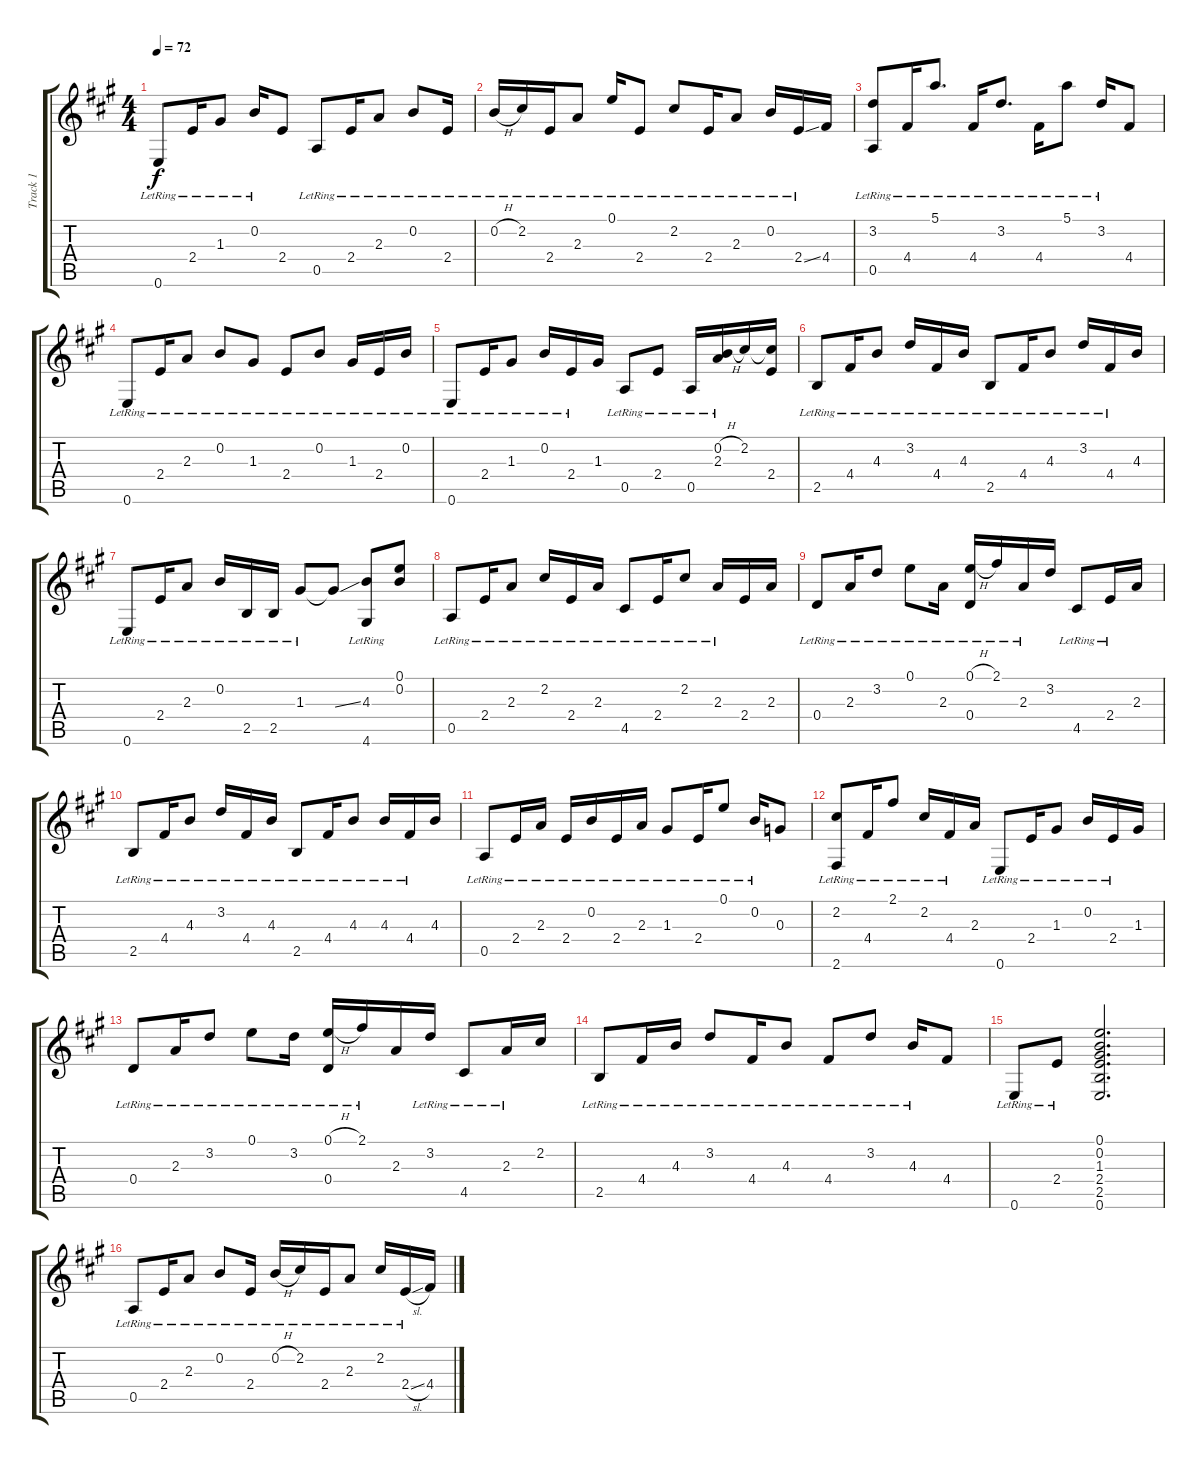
\track ("Track 1" "Track 1") {instrument acousticguitarsteel}
\staff {score tabs}
\tuning (E4 B3 G3 D3 A2 E2) {hide}
\ts (4 4)
\tempo 72
\clef g2
\ks a
0.6{lr}.8{dy f} 2.4{lr}.16 1.3{lr}.8 0.2{lr}.16 2.4.8 0.5{lr}.8 2.4{lr}.16 2.3{lr}.8 0.2{lr}.8 2.4{lr}.16 |
0.2{h lr}.16 2.2{lr}.16 2.4{lr}.16 2.3{lr}.8 0.1{lr}.16 2.4{lr}.8 2.2{lr}.8 2.4{lr}.16 2.3{lr}.8 0.2{lr}.16 2.4{ss lr}.16 4.4.16 |
(3.2{lr} 0.5{lr}).8 4.4{lr}.16 5.1{lr}.8{d} 4.4{lr}.16 3.2{lr}.8{d} 4.4{lr}.16 5.1{lr}.8 3.2{lr}.16 4.4.8 |
0.6{lr}.8 2.4{lr}.16 2.3{lr}.8 0.2{lr}.8 1.3{lr}.8 2.4{lr}.8 0.2{lr}.8 1.3{lr}.16 2.4{lr}.16 0.2{lr}.16 |
0.6{lr}.8 2.4{lr}.16 1.3{lr}.8 0.2{lr}.16 2.4{lr}.16 1.3.16 0.5{lr}.8 2.4{lr}.8 0.5{lr}.16 (0.2{h lr} 2.3{lr}).16 2.2.16 (2.2{t} 2.4).16 |
2.5{lr}.8 4.4{lr}.16 4.3{lr}.8 3.2{lr}.16 4.4{lr}.16 4.3{lr}.16 2.5{lr}.8 4.4{lr}.16 4.3{lr}.8 3.2{lr}.16 4.4{lr}.16 4.3.16 |
0.6{lr}.8 2.4{lr}.16 2.3{lr}.8 0.2{lr}.16 2.5{lr}.16 2.5{lr}.16 1.3{lr}.8 1.3{ss t}.8 (4.3{lr} 4.6{lr}).8 (0.1 0.2).8 |
0.5{lr}.8 2.4{lr}.16 2.3{lr}.8 2.2{lr}.16 2.4{lr}.16 2.3{lr}.16 4.5{lr}.8 2.4{lr}.16 2.2{lr}.8 2.3{lr}.16 2.4.16 2.3.16 |
0.4{lr}.8 2.3{lr}.16 3.2{lr}.8 0.1{lr}.8 2.3{lr}.16 (0.1{h lr} 0.4{lr}).16 2.1{lr}.16 2.3{lr}.16 3.2.16 4.5{lr}.8 2.4{lr}.16 2.3.16 |
2.5{lr}.8 4.4{lr}.16 4.3{lr}.8 3.2{lr}.16 4.4{lr}.16 4.3{lr}.16 2.5{lr}.8 4.4{lr}.16 4.3{lr}.8 4.3{lr}.16 4.4{lr}.16 4.3.16 |
0.5{lr}.8 2.4{lr}.16 2.3{lr}.16 2.4{lr}.16 0.2{lr}.16 2.4{lr}.16 2.3{lr}.16 1.3{lr}.8 2.4{lr}.16 0.1{lr}.8 0.2{lr}.16 0.3.8 |
(2.2{lr} 2.6{lr}).8 4.4{lr}.16 2.1{lr}.8 2.2{lr}.16 4.4{lr}.16 2.3.16 0.6{lr}.8 2.4{lr}.16 1.3{lr}.8 0.2{lr}.16 2.4{lr}.16 1.3.16 |
0.4{lr}.8 2.3{lr}.16 3.2{lr}.8 0.1{lr}.8 3.2{lr}.16 (0.1{h lr} 0.4{lr}).16 2.1{lr}.16 2.3.16 3.2{lr}.16 4.5{lr}.8 2.3{lr}.16 2.2.16 |
2.5{lr}.8 4.4{lr}.16 4.3{lr}.16 3.2{lr}.8 4.4{lr}.16 4.3{lr}.8 4.4{lr}.8 3.2{lr}.8 4.3{lr}.16 4.4.8 |
0.6{lr}.8 2.4{lr}.8 (0.1 0.2 1.3 2.4 2.5 0.6).2{d} |
0.5{lr}.8 2.4{lr}.16 2.3{lr}.8 0.2{lr}.8 2.4{lr}.16 0.2{h lr}.16 2.2{lr}.16 2.4{lr}.16 2.3{lr}.8 2.2{lr}.16 2.4{sl lr}.16 4.4.16
